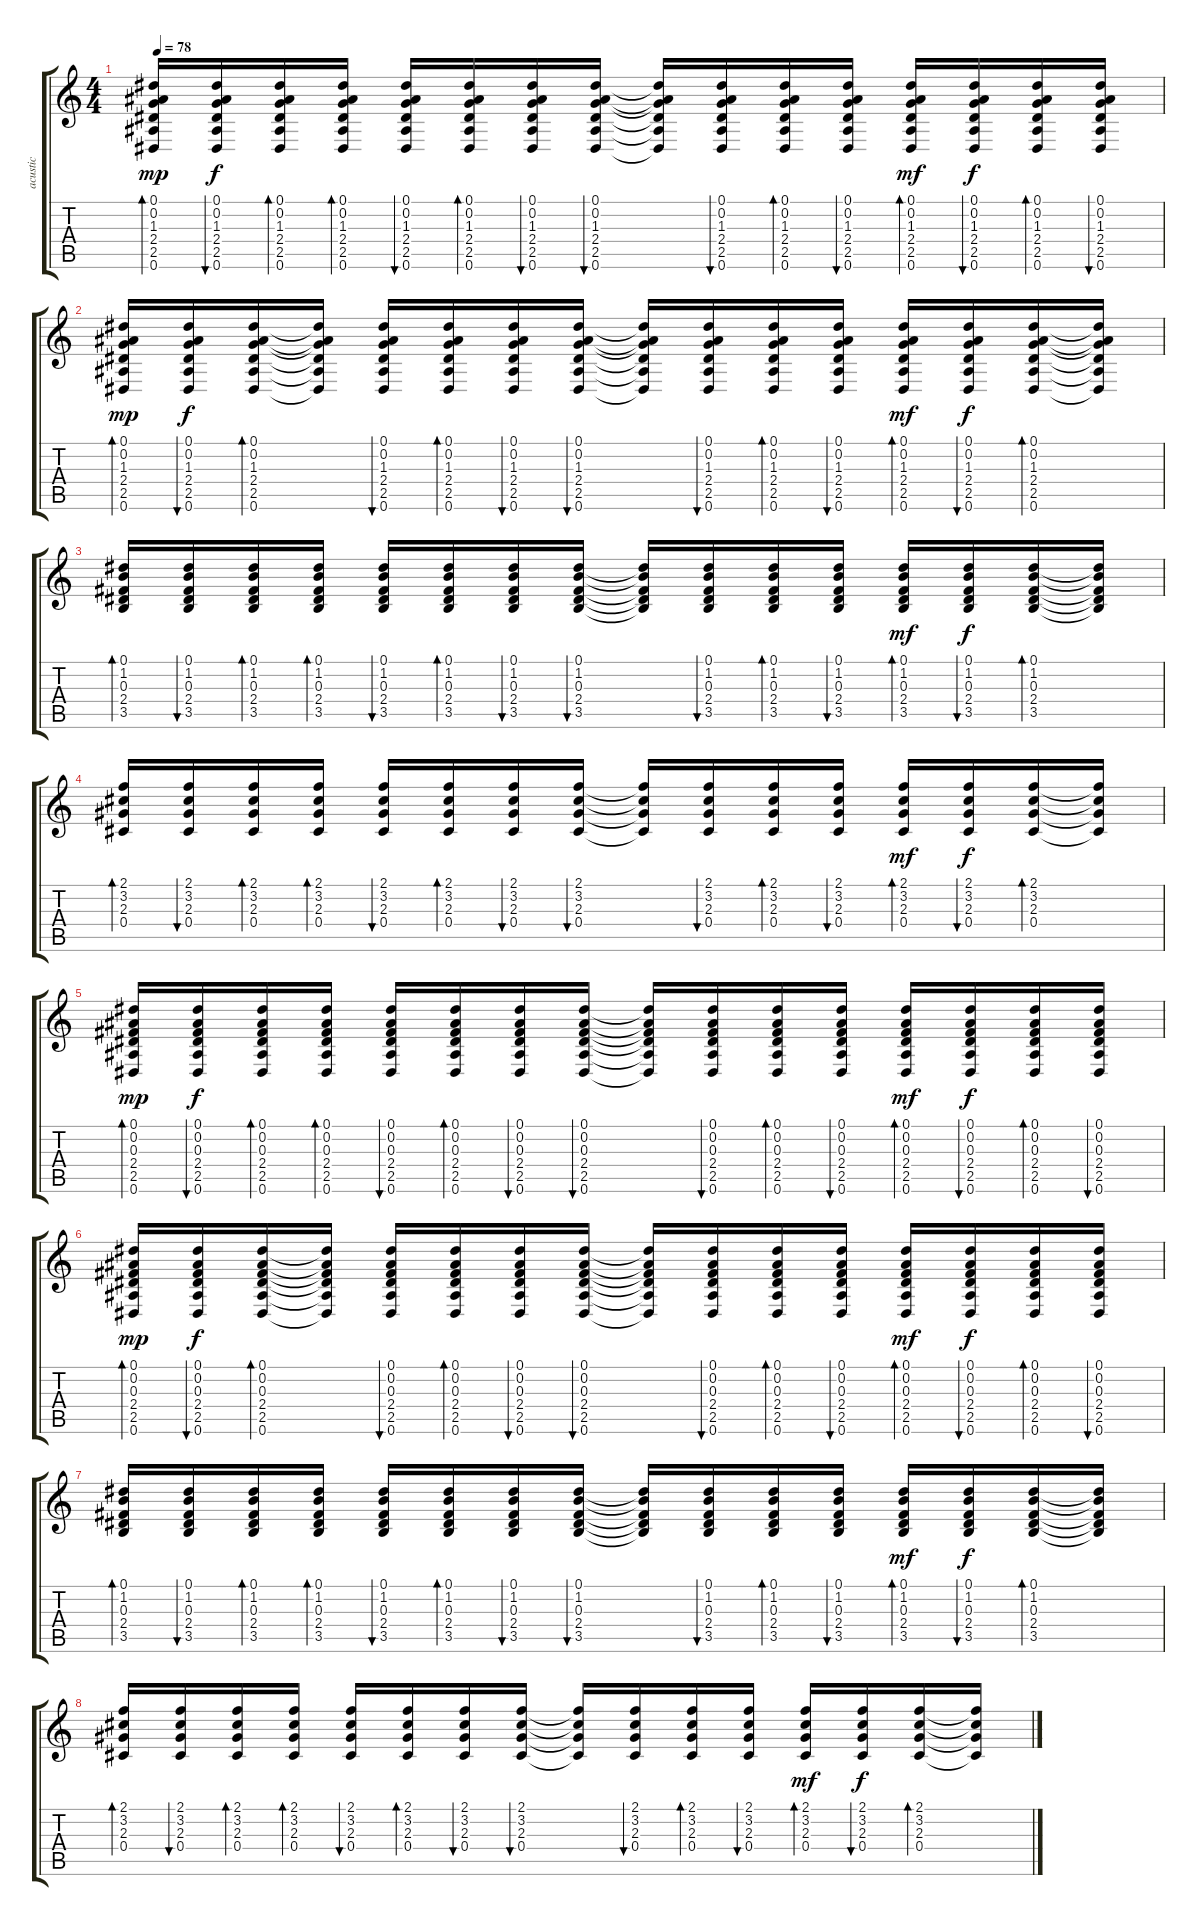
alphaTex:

\track ("acustic" "acustic") {instrument acousticguitarsteel}
\staff {score tabs}
\tuning (Eb4 Bb3 Gb3 Db3 Ab2 Eb2) {hide}
\ts (4 4)
\tempo 78
\clef g2
\ks c
(0.1 0.2 1.3 2.4 2.5 0.6).16{bd 30 dy mp} (0.1 0.2 1.3 2.4 2.5 0.6).16{bu 30 dy f} (0.1 0.2 1.3 2.4 2.5 0.6).16{bd 30} (0.1 0.2 1.3 2.4 2.5 0.6).16{bd 30} (0.1 0.2 1.3 2.4 2.5 0.6).16{bu 30} (0.1 0.2 1.3 2.4 2.5 0.6).16{bd 30} (0.1 0.2 1.3 2.4 2.5 0.6).16{bu 30} (0.1 0.2 1.3 2.4 2.5 0.6).16{bu 30} (0.1{t} 0.2{t} 1.3{t} 2.4{t} 2.5{t} 0.6{t}).16 (0.1 0.2 1.3 2.4 2.5 0.6).16{bu 30} (0.1 0.2 1.3 2.4 2.5 0.6).16{bd 30} (0.1 0.2 1.3 2.4 2.5 0.6).16{bu 30} (0.1 0.2 1.3 2.4 2.5 0.6).16{bd 60 dy mf} (0.1 0.2 1.3 2.4 2.5 0.6).16{bu 30 dy f} (0.1 0.2 1.3 2.4 2.5 0.6).16{bd 30} (0.1 0.2 1.3 2.4 2.5 0.6).16{bu 30} |
(0.1 0.2 1.3 2.4 2.5 0.6).16{bd 30 dy mp} (0.1 0.2 1.3 2.4 2.5 0.6).16{bu 30 dy f} (0.1 0.2 1.3 2.4 2.5 0.6).16{bd 30} (0.1{t} 0.2{t} 1.3{t} 2.4{t} 2.5{t} 0.6{t}).16 (0.1 0.2 1.3 2.4 2.5 0.6).16{bu 30} (0.1 0.2 1.3 2.4 2.5 0.6).16{bd 30} (0.1 0.2 1.3 2.4 2.5 0.6).16{bu 30} (0.1 0.2 1.3 2.4 2.5 0.6).16{bu 30} (0.1{t} 0.2{t} 1.3{t} 2.4{t} 2.5{t} 0.6{t}).16 (0.1 0.2 1.3 2.4 2.5 0.6).16{bu 30} (0.1 0.2 1.3 2.4 2.5 0.6).16{bd 30} (0.1 0.2 1.3 2.4 2.5 0.6).16{bu 30} (0.1 0.2 1.3 2.4 2.5 0.6).16{bd 60 dy mf} (0.1 0.2 1.3 2.4 2.5 0.6).16{bu 30 dy f} (0.1 0.2 1.3 2.4 2.5 0.6).16{bd 240} (0.1{t} 0.2{t} 1.3{t} 2.4{t} 2.5{t} 0.6{t}).16 |
(0.1 1.2 0.3 2.4 3.5).16{bd 30} (0.1 1.2 0.3 2.4 3.5).16{bu 30} (0.1 1.2 0.3 2.4 3.5).16{bd 30} (0.1 1.2 0.3 2.4 3.5).16{bd 30} (0.1 1.2 0.3 2.4 3.5).16{bu 30} (0.1 1.2 0.3 2.4 3.5).16{bd 30} (0.1 1.2 0.3 2.4 3.5).16{bu 30} (0.1 1.2 0.3 2.4 3.5).16{bu 30} (0.1{t} 1.2{t} 0.3{t} 2.4{t} 3.5{t}).16 (0.1 1.2 0.3 2.4 3.5).16{bu 30} (0.1 1.2 0.3 2.4 3.5).16{bd 30} (0.1 1.2 0.3 2.4 3.5).16{bu 30} (0.1 1.2 0.3 2.4 3.5).16{bd 60 dy mf} (0.1 1.2 0.3 2.4 3.5).16{bu 30 dy f} (0.1 1.2 0.3 2.4 3.5).16{bd 30} (0.1{t} 1.2{t} 0.3{t} 2.4{t} 3.5{t}).16 |
(2.1 3.2 2.3 0.4).16{bd 30} (2.1 3.2 2.3 0.4).16{bu 30} (2.1 3.2 2.3 0.4).16{bd 30} (2.1 3.2 2.3 0.4).16{bd 30} (2.1 3.2 2.3 0.4).16{bu 30} (2.1 3.2 2.3 0.4).16{bd 30} (2.1 3.2 2.3 0.4).16{bu 30} (2.1 3.2 2.3 0.4).16{bu 30} (2.1{t} 3.2{t} 2.3{t} 0.4{t}).16 (2.1 3.2 2.3 0.4).16{bu 30} (2.1 3.2 2.3 0.4).16{bd 30} (2.1 3.2 2.3 0.4).16{bu 30} (2.1 3.2 2.3 0.4).16{bd 60 dy mf} (2.1 3.2 2.3 0.4).16{bu 30 dy f} (2.1 3.2 2.3 0.4).16{bd 30} (2.1{t} 3.2{t} 2.3{t} 0.4{t}).16 |
(0.1 0.2 0.3 2.4 2.5 0.6).16{bd 30 dy mp} (0.1 0.2 0.3 2.4 2.5 0.6).16{bu 30 dy f} (0.1 0.2 0.3 2.4 2.5 0.6).16{bd 30} (0.1 0.2 0.3 2.4 2.5 0.6).16{bd 30} (0.1 0.2 0.3 2.4 2.5 0.6).16{bu 30} (0.1 0.2 0.3 2.4 2.5 0.6).16{bd 30} (0.1 0.2 0.3 2.4 2.5 0.6).16{bu 30} (0.1 0.2 0.3 2.4 2.5 0.6).16{bu 30} (0.1{t} 0.2{t} 0.3{t} 2.4{t} 2.5{t} 0.6{t}).16 (0.1 0.2 0.3 2.4 2.5 0.6).16{bu 30} (0.1 0.2 0.3 2.4 2.5 0.6).16{bd 30} (0.1 0.2 0.3 2.4 2.5 0.6).16{bu 30} (0.1 0.2 0.3 2.4 2.5 0.6).16{bd 60 dy mf} (0.1 0.2 0.3 2.4 2.5 0.6).16{bu 30 dy f} (0.1 0.2 0.3 2.4 2.5 0.6).16{bd 30} (0.1 0.2 0.3 2.4 2.5 0.6).16{bu 30} |
(0.1 0.2 0.3 2.4 2.5 0.6).16{bd 30 dy mp} (0.1 0.2 0.3 2.4 2.5 0.6).16{bu 30 dy f} (0.1 0.2 0.3 2.4 2.5 0.6).16{bd 30} (0.1{t} 0.2{t} 0.3{t} 2.4{t} 2.5{t} 0.6{t}).16 (0.1 0.2 0.3 2.4 2.5 0.6).16{bu 30} (0.1 0.2 0.3 2.4 2.5 0.6).16{bd 30} (0.1 0.2 0.3 2.4 2.5 0.6).16{bu 30} (0.1 0.2 0.3 2.4 2.5 0.6).16{bu 30} (0.1{t} 0.2{t} 0.3{t} 2.4{t} 2.5{t} 0.6{t}).16 (0.1 0.2 0.3 2.4 2.5 0.6).16{bu 30} (0.1 0.2 0.3 2.4 2.5 0.6).16{bd 30} (0.1 0.2 0.3 2.4 2.5 0.6).16{bu 30} (0.1 0.2 0.3 2.4 2.5 0.6).16{bd 60 dy mf} (0.1 0.2 0.3 2.4 2.5 0.6).16{bu 30 dy f} (0.1 0.2 0.3 2.4 2.5 0.6).16{bd 30} (0.1 0.2 0.3 2.4 2.5 0.6).16{bu 30} |
(0.1 1.2 0.3 2.4 3.5).16{bd 30} (0.1 1.2 0.3 2.4 3.5).16{bu 30} (0.1 1.2 0.3 2.4 3.5).16{bd 30} (0.1 1.2 0.3 2.4 3.5).16{bd 30} (0.1 1.2 0.3 2.4 3.5).16{bu 30} (0.1 1.2 0.3 2.4 3.5).16{bd 30} (0.1 1.2 0.3 2.4 3.5).16{bu 30} (0.1 1.2 0.3 2.4 3.5).16{bu 30} (0.1{t} 1.2{t} 0.3{t} 2.4{t} 3.5{t}).16 (0.1 1.2 0.3 2.4 3.5).16{bu 30} (0.1 1.2 0.3 2.4 3.5).16{bd 30} (0.1 1.2 0.3 2.4 3.5).16{bu 30} (0.1 1.2 0.3 2.4 3.5).16{bd 60 dy mf} (0.1 1.2 0.3 2.4 3.5).16{bu 30 dy f} (0.1 1.2 0.3 2.4 3.5).16{bd 30} (0.1{t} 1.2{t} 0.3{t} 2.4{t} 3.5{t}).16 |
(2.1 3.2 2.3 0.4).16{bd 30} (2.1 3.2 2.3 0.4).16{bu 30} (2.1 3.2 2.3 0.4).16{bd 30} (2.1 3.2 2.3 0.4).16{bd 30} (2.1 3.2 2.3 0.4).16{bu 30} (2.1 3.2 2.3 0.4).16{bd 30} (2.1 3.2 2.3 0.4).16{bu 30} (2.1 3.2 2.3 0.4).16{bu 30} (2.1{t} 3.2{t} 2.3{t} 0.4{t}).16 (2.1 3.2 2.3 0.4).16{bu 30} (2.1 3.2 2.3 0.4).16{bd 30} (2.1 3.2 2.3 0.4).16{bu 30} (2.1 3.2 2.3 0.4).16{bd 60 dy mf} (2.1 3.2 2.3 0.4).16{bu 30 dy f} (2.1 3.2 2.3 0.4).16{bd 30} (2.1{t} 3.2{t} 2.3{t} 0.4{t}).16
